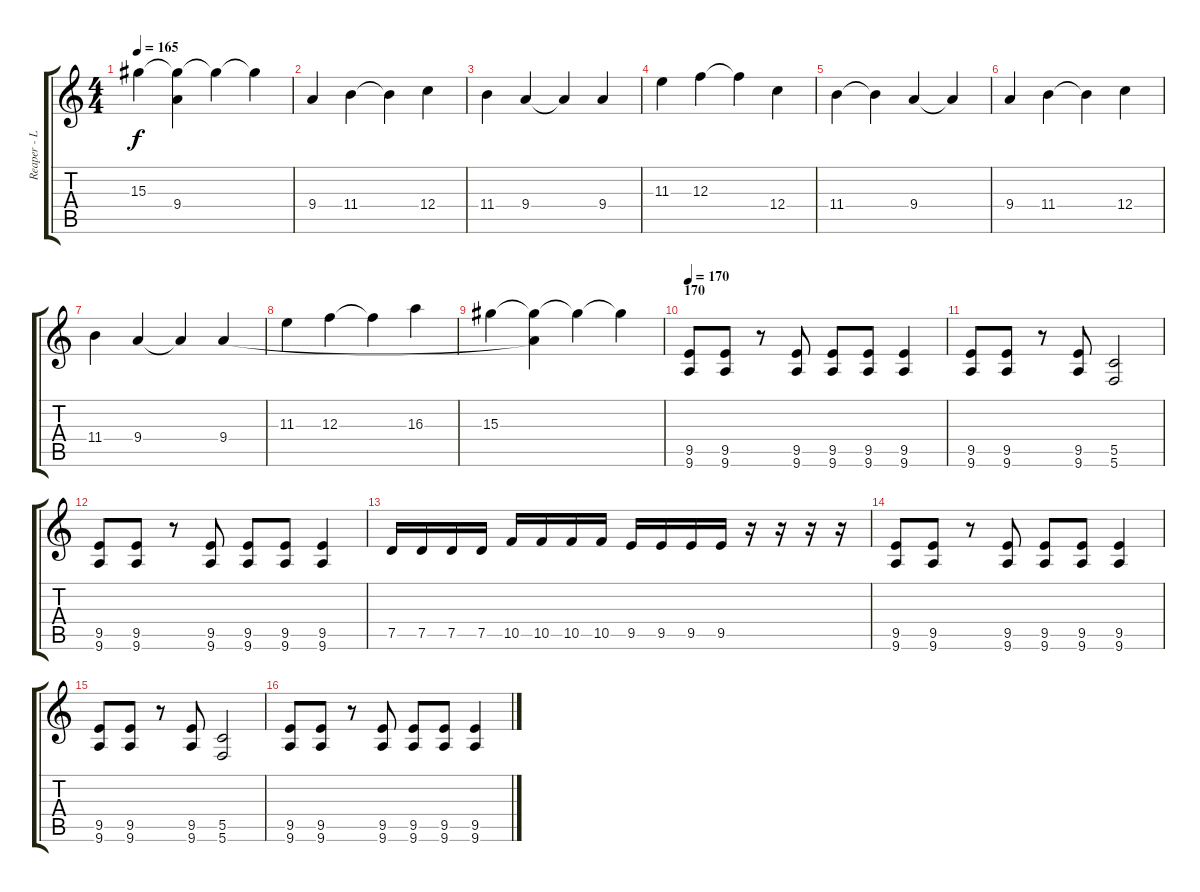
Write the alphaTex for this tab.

\track ("Reaper - Left" "Reaper - L") {instrument overdrivenguitar}
\staff {score tabs}
\tuning (D4 A3 F3 C3 G2 C2) {hide}
\ts (4 4)
\tempo 165
\clef g2
\ks c
15.3.4{dy f} (15.3{t} 9.4{t}).4 15.3{t}.4 15.3{t}.4 |
9.4.4 11.4.4 11.4{t}.4 12.4.4 |
11.4.4 9.4.4 9.4{t}.4 9.4.4 |
11.3.4 12.3.4 12.3{t}.4 12.4.4 |
11.4.4 11.4{t}.4 9.4.4 9.4{t}.4 |
9.4.4 11.4.4 11.4{t}.4 12.4.4 |
11.4.4 9.4.4 9.4{t}.4 9.4.4 |
11.3.4 12.3.4 12.3{t}.4 16.3.4 |
15.3.4 (15.3{t} 9.4{t}).4 15.3{t}.4 15.3{t}.4 |
\section ("" "170")
\tempo 170
(9.5 9.6).8 (9.5 9.6).8 r.8 (9.5 9.6).8 (9.5 9.6).8 (9.5 9.6).8 (9.5 9.6).4 |
(9.5 9.6).8 (9.5 9.6).8 r.8 (9.5 9.6).8 (5.5 5.6).2 |
(9.5 9.6).8 (9.5 9.6).8 r.8 (9.5 9.6).8 (9.5 9.6).8 (9.5 9.6).8 (9.5 9.6).4 |
7.5.16 7.5.16 7.5.16 7.5.16 10.5.16 10.5.16 10.5.16 10.5.16 9.5.16 9.5.16 9.5.16 9.5.16 r.16 r.16 r.16 r.16 |
(9.5 9.6).8 (9.5 9.6).8 r.8 (9.5 9.6).8 (9.5 9.6).8 (9.5 9.6).8 (9.5 9.6).4 |
(9.5 9.6).8 (9.5 9.6).8 r.8 (9.5 9.6).8 (5.5 5.6).2 |
(9.5 9.6).8 (9.5 9.6).8 r.8 (9.5 9.6).8 (9.5 9.6).8 (9.5 9.6).8 (9.5 9.6).4
